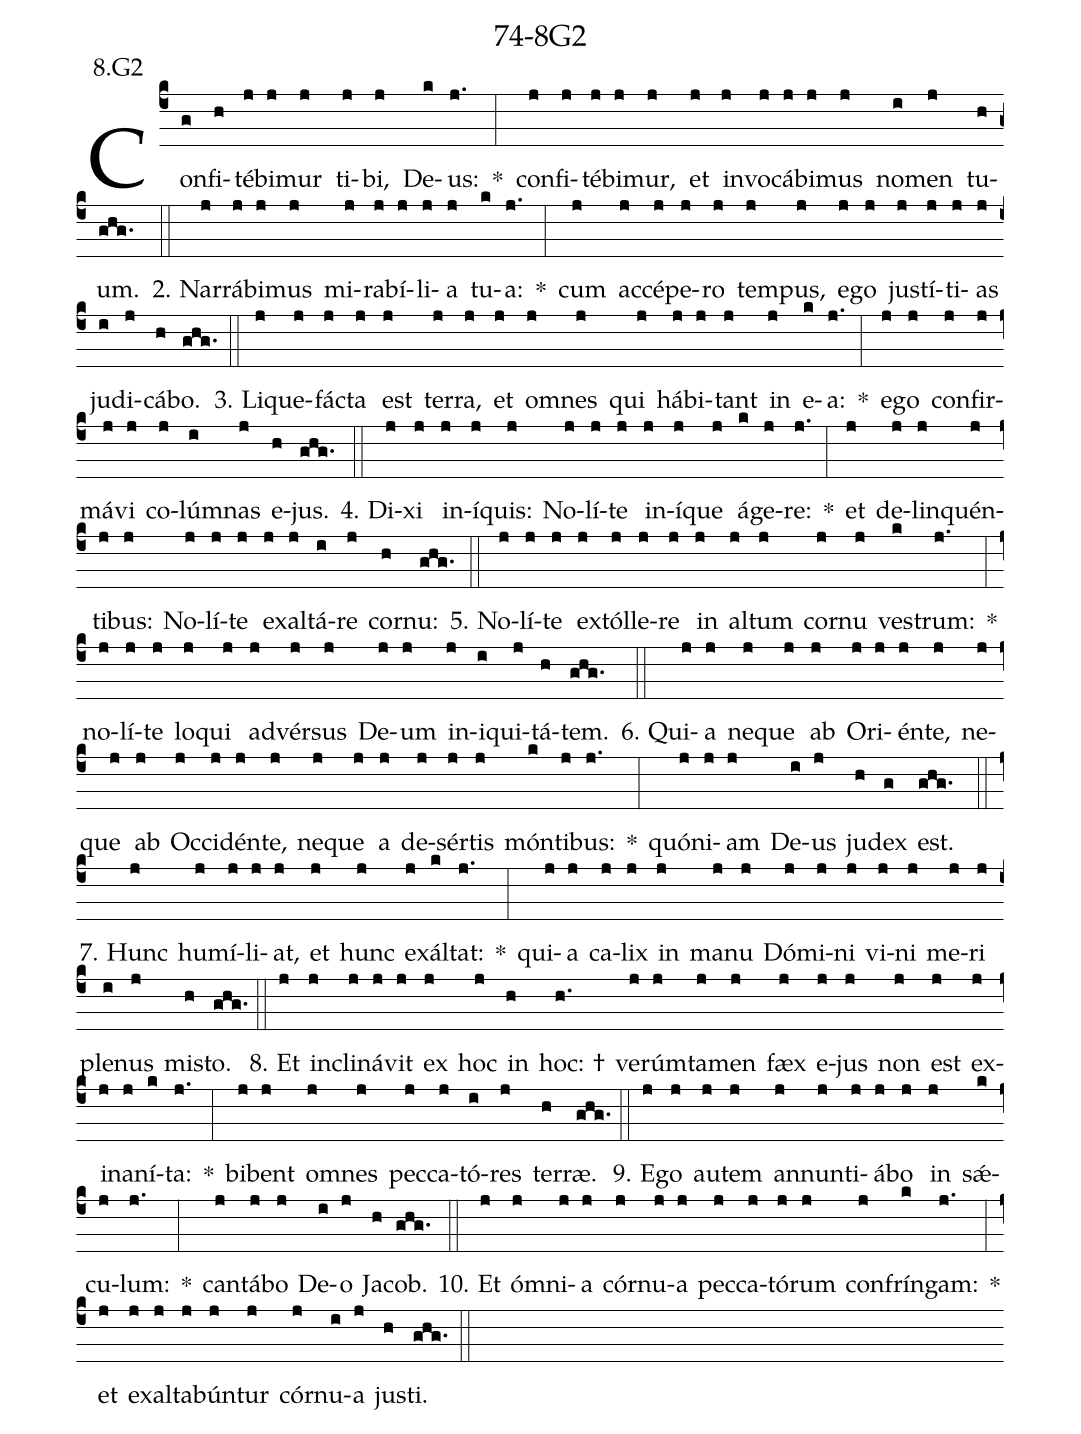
name: 74-8G2;
annotation: 8.G2;
%%
(c4)Con(g)fi(h)té(j)bi(j)mur(j) ti(j)bi,(j) De(k)us:(j.) *(:) con(j)fi(j)té(j)bi(j)mur,(j) et(j) in(j)vo(j)cá(j)bi(j)mus(j) no(i)men(j) tu(h)um.(ghg.) (::)
2. Nar(j)rá(j)bi(j)mus(j) mi(j)ra(j)bí(j)li(j)a(j) tu(k)a:(j.) *(:) cum(j) ac(j)cé(j)pe(j)ro(j) tem(j)pus,(j) e(j)go(j) jus(j)tí(j)ti(j)as(j) ju(i)di(j)cá(h)bo.(ghg.) (::)
3. Li(j)que(j)fác(j)ta(j) est(j) ter(j)ra,(j) et(j) om(j)nes(j) qui(j) há(j)bi(j)tant(j) in(j) e(k)a:(j.) *(:) e(j)go(j) con(j)fir(j)má(j)vi(j) co(j)lúm(i)nas(j) e(h)jus.(ghg.) (::)
4. Di(j)xi(j) in(j)í(j)quis:(j) No(j)lí(j)te(j) in(j)í(j)que(j) á(k)ge(j)re:(j.) *(:) et(j) de(j)lin(j)quén(j)ti(j)bus:(j) No(j)lí(j)te(j) ex(j)al(j)tá(i)re(j) cor(h)nu:(ghg.) (::)
5. No(j)lí(j)te(j) ex(j)tól(j)le(j)re(j) in(j) al(j)tum(j) cor(j)nu(j) ves(k)trum:(j.) *(:) no(j)lí(j)te(j) lo(j)qui(j) ad(j)vér(j)sus(j) De(j)um(j) in(j)i(i)qui(j)tá(h)tem.(ghg.) (::)
6. Qui(j)a(j) ne(j)que(j) ab(j) O(j)ri(j)én(j)te,(j) ne(j)que(j) ab(j) Oc(j)ci(j)dén(j)te,(j) ne(j)que(j) a(j) de(j)sér(j)tis(j) món(k)ti(j)bus:(j.) *(:) quón(j)i(j)am(j) De(i)us(j) ju(h)dex(g) est.(ghg.) (::)
7. Hunc(j) hu(j)mí(j)li(j)at,(j) et(j) hunc(j) ex(j)ál(k)tat:(j.) *(:) qui(j)a(j) ca(j)lix(j) in(j) ma(j)nu(j) Dó(j)mi(j)ni(j) vi(j)ni(j) me(j)ri(j) ple(i)nus(j) mis(h)to.(ghg.) (::)
8. Et(j) in(j)cli(j)ná(j)vit(j) ex(j) hoc(j) in(h) hoc: †(h.) ve(j)rúm(j)ta(j)men(j) fæx(j) e(j)jus(j) non(j) est(j) ex(j)i(j)na(j)ní(k)ta:(j.) *(:) bi(j)bent(j) om(j)nes(j) pec(j)ca(j)tó(i)res(j) ter(h)ræ.(ghg.) (::)
9. E(j)go(j) au(j)tem(j) an(j)nun(j)ti(j)á(j)bo(j) in(j) sǽ(k)cu(j)lum:(j.) *(:) can(j)tá(j)bo(j) De(i)o(j) Ja(h)cob.(ghg.) (::)
10. Et(j) óm(j)ni(j)a(j) cór(j)nu(j)a(j) pec(j)ca(j)tó(j)rum(j) con(j)frín(k)gam:(j.) *(:) et(j) ex(j)al(j)ta(j)bún(j)tur(j) cór(j)nu(i)a(j) jus(h)ti.(ghg.) (::)
